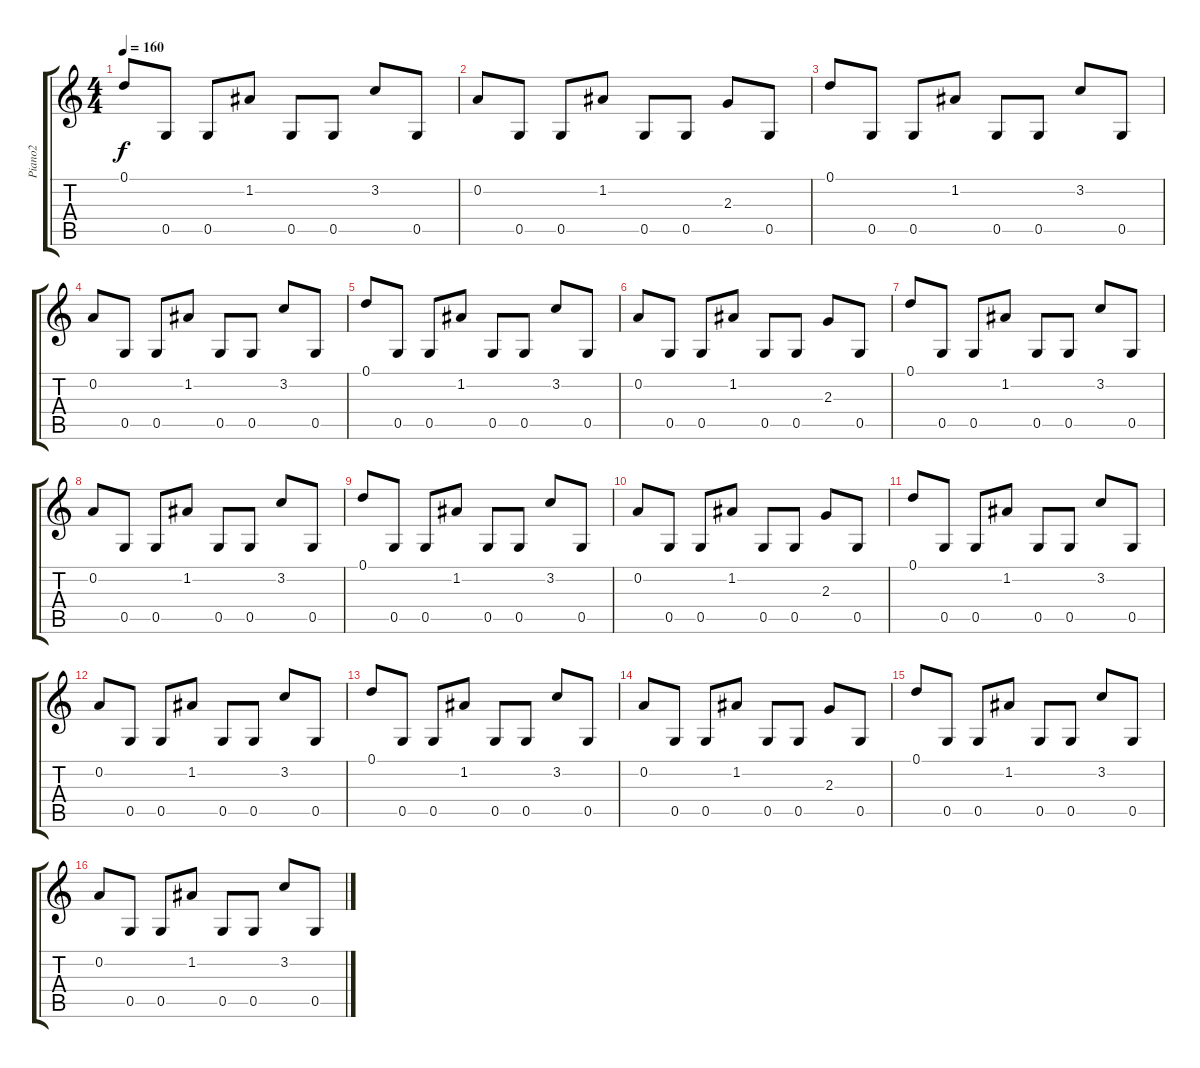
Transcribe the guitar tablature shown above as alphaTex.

\track ("Piano2" "Piano2") {instrument acousticguitarnylon}
\staff {score tabs}
\tuning (D4 A3 F3 C3 G2 D2) {hide}
\ts (4 4)
\tempo 160
\clef g2
\ks c
0.1.8{dy f instrument acousticguitarnylon} 0.5.8 0.5.8 1.2.8 0.5.8 0.5.8 3.2.8 0.5.8 |
0.2.8 0.5.8 0.5.8 1.2.8 0.5.8 0.5.8 2.3.8 0.5.8 |
0.1.8 0.5.8 0.5.8 1.2.8 0.5.8 0.5.8 3.2.8 0.5.8 |
0.2.8 0.5.8 0.5.8 1.2.8 0.5.8 0.5.8 3.2.8 0.5.8 |
0.1.8 0.5.8 0.5.8 1.2.8 0.5.8 0.5.8 3.2.8 0.5.8 |
0.2.8 0.5.8 0.5.8 1.2.8 0.5.8 0.5.8 2.3.8 0.5.8 |
0.1.8 0.5.8 0.5.8 1.2.8 0.5.8 0.5.8 3.2.8 0.5.8 |
0.2.8 0.5.8 0.5.8 1.2.8 0.5.8 0.5.8 3.2.8 0.5.8 |
0.1.8 0.5.8 0.5.8 1.2.8 0.5.8 0.5.8 3.2.8 0.5.8 |
0.2.8 0.5.8 0.5.8 1.2.8 0.5.8 0.5.8 2.3.8 0.5.8 |
0.1.8 0.5.8 0.5.8 1.2.8 0.5.8 0.5.8 3.2.8 0.5.8 |
0.2.8 0.5.8 0.5.8 1.2.8 0.5.8 0.5.8 3.2.8 0.5.8 |
0.1.8 0.5.8 0.5.8 1.2.8 0.5.8 0.5.8 3.2.8 0.5.8 |
0.2.8 0.5.8 0.5.8 1.2.8 0.5.8 0.5.8 2.3.8 0.5.8 |
0.1.8 0.5.8 0.5.8 1.2.8 0.5.8 0.5.8 3.2.8 0.5.8 |
0.2.8 0.5.8 0.5.8 1.2.8 0.5.8 0.5.8 3.2.8 0.5.8
